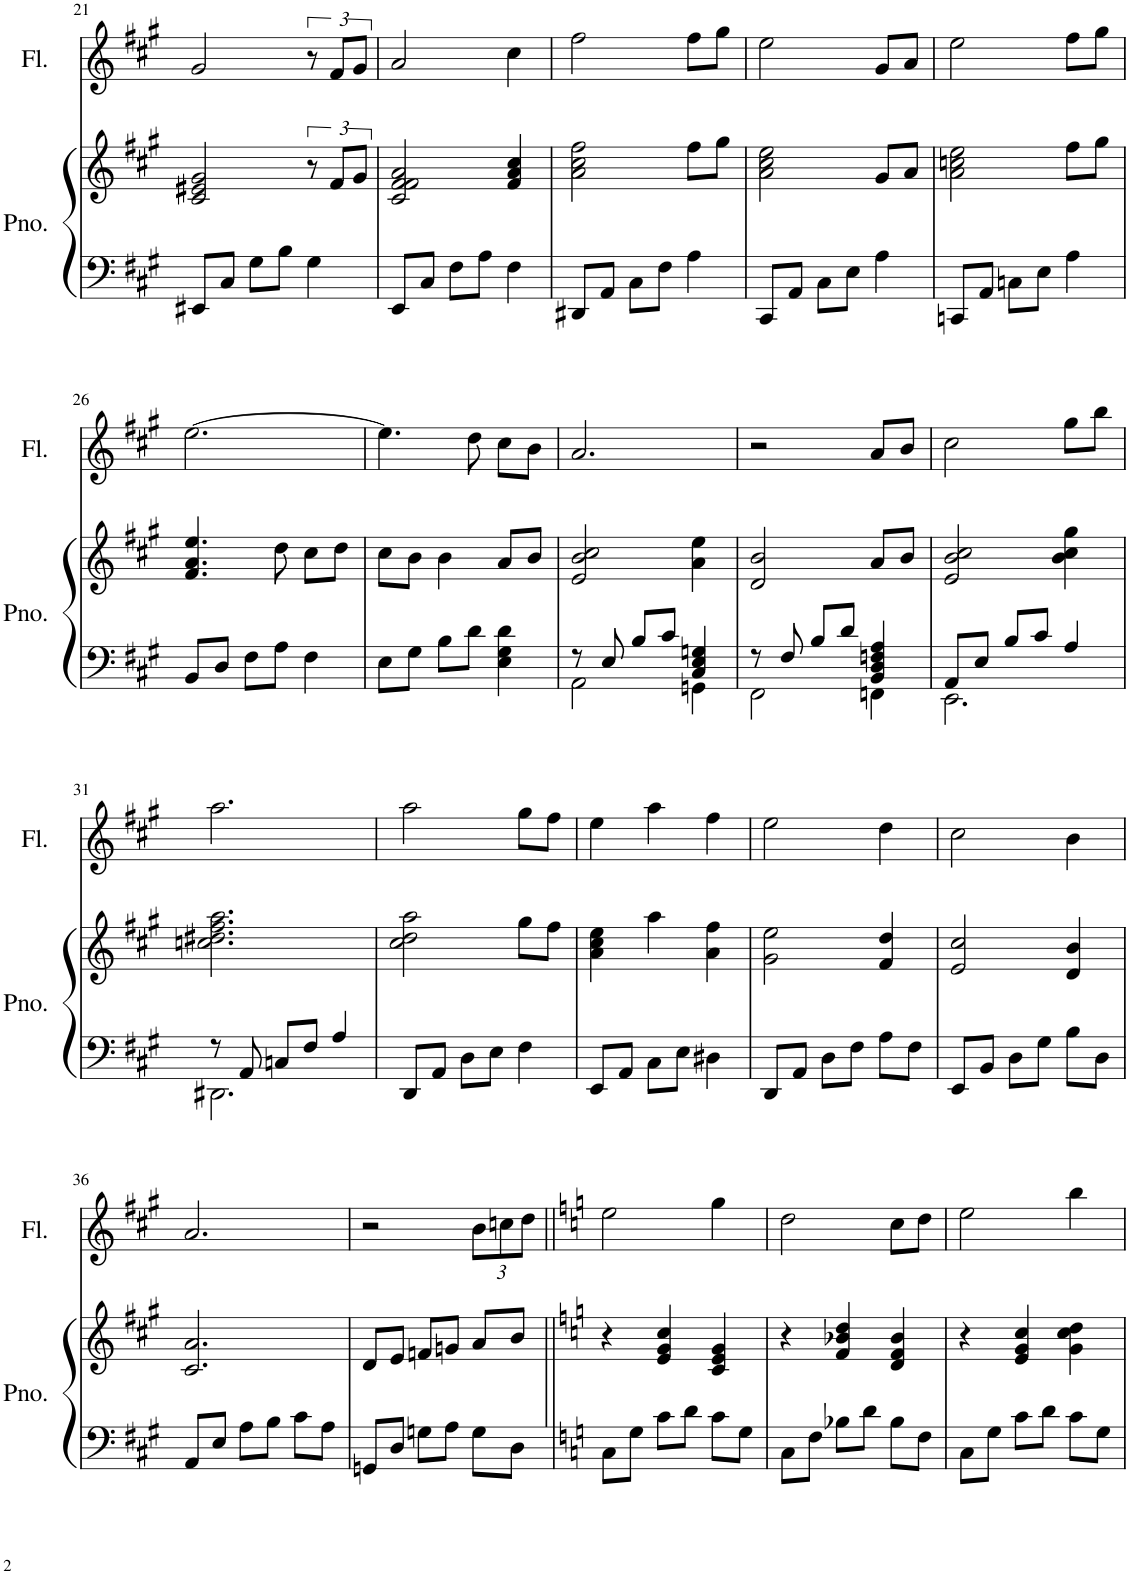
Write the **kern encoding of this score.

**kern	**kern	**kern
*part2	*part2	*part1
*staff3	*staff2	*staff1
*I"Piano	*	*I"Flute
*I'Pno.	*	*I'Fl.
!!LO:PB:g=z
*clefF4	*clefG2	*clefG2
*k[f#c#g#]	*k[f#c#g#]	*k[f#c#g#]
*M3/4	*M3/4	*M3/4
=21	=21	=21
8EE#X/L	2c#/ 2e#X/ 2g#/	2g#/
8C#/J	.	.
8G#\L	.	.
8B\J	.	.
4G#\	12r	12r
.	12f#/L	12f#/L
.	12g#/J	12g#/J
=22	=22	=22
8EE/L	2c#/ 2f#/ 2f#/ 2a/	2a/
8C#/J	.	.
8F#\L	.	.
8A\J	.	.
4F#\	4f#/ 4a/ 4cc#/	4cc#\
=23	=23	=23
8DD#X/L	2a\ 2cc#\ 2ff#\	2ff#\
8AA/J	.	.
8C#\L	.	.
8F#\J	.	.
4A\	8ff#\L	8ff#\L
.	8gg#\J	8gg#\J
=24	=24	=24
8CC#/L	2a\ 2cc#\ 2ee\	2ee\
8AA/J	.	.
8C#\L	.	.
8E\J	.	.
4A\	8g#/L	8g#/L
.	8a/J	8a/J
=25	=25	=25
8CCn/L	2a\ 2ccn\ 2ee\	2ee\
8AA/J	.	.
8Cn\L	.	.
8E\J	.	.
4A\	8ff#\L	8ff#\L
.	8gg#\J	8gg#\J
!!LO:LB:g=z
=26	=26	=26
8BB/L	4.f#/ 4.a/ 4.ee/	[2.ee\
8D/J	.	.
8F#\L	.	.
8A\J	8dd\	.
4F#\	8cc#\L	.
.	8dd\J	.
=27	=27	=27
8E\L	8cc#\L	4.ee\]
8G#\J	8b\J	.
8B\L	4b\	.
8d\J	.	8dd\
4E\ 4G#\ 4d\	8a/L	8cc#\L
.	8b/J	8b\J
=28	=28	=28
*^	*	*
8r	2AA\	2e/ 2b/ 2cc#/	2.a/
8E/	.	.	.
8B/L	.	.	.
8c#/J	.	.	.
4C#/ 4E/ 4Gn/	4GGn\	4a\ 4ee\	.
=29	=29	=29	=29
8r	2FF#\	2d/ 2b/	2r
8F#/	.	.	.
8B/L	.	.	.
8d/J	.	.	.
4BB/ 4D/ 4Fn/ 4A/	4FFn\	8a/L	8a/L
.	.	8b/J	8b/J
=30	=30	=30	=30
8AA/L	2.EE\	2e/ 2b/ 2cc#/	2cc#\
8E/J	.	.	.
8B/L	.	.	.
8c#/J	.	.	.
4A/	.	4b\ 4cc#\ 4gg#\	8gg#\L
.	.	.	8bb\J
!!LO:LB:g=z
=31	=31	=31	=31
8r	2.DD#X\	2.ccn\ 2.dd#X\ 2.ff#\ 2.aa\	2.aa\
8AA/	.	.	.
8Cn/L	.	.	.
8F#/J	.	.	.
4A/	.	.	.
*v	*v	*	*
=32	=32	=32
8DD/L	2cc#\ 2dd\ 2aa\	2aa\
8AA/J	.	.
8D\L	.	.
8E\J	.	.
4F#\	8gg#\L	8gg#\L
.	8ff#\J	8ff#\J
=33	=33	=33
8EE/L	4a\ 4cc#\ 4ee\	4ee\
8AA/J	.	.
8C#\L	4aa\	4aa\
8E\J	.	.
4D#X\	4a\ 4ff#\	4ff#\
=34	=34	=34
8DD/L	2g#\ 2ee\	2ee\
8AA/J	.	.
8D\L	.	.
8F#\J	.	.
8A\L	4f#/ 4dd/	4dd\
8F#\J	.	.
=35	=35	=35
8EE/L	2e/ 2cc#/	2cc#\
8BB/J	.	.
8D\L	.	.
8G#\J	.	.
8B\L	4d/ 4b/	4b\
8D\J	.	.
!!LO:LB:g=z
=36	=36	=36
8AA/L	2.c#/ 2.a/	2.a/
8E/J	.	.
8A\L	.	.
8B\J	.	.
8c#\L	.	.
8A\J	.	.
=37	=37	=37
8GGn/L	8d/L	2r
8D/J	8e/J	.
8Gn\L	8fn/L	.
8A\J	8gn/J	.
*	*	*Xbrackettup
8G\L	8a/L	12b\L
.	.	12ccn\
8D\J	8b/J	.
.	.	12dd\J
=38||	=38||	=38||
*k[]	*k[]	*k[]
8C\L	4r	2ee\
8G\J	.	.
8c\L	4e/ 4g/ 4cc/	.
8d\J	.	.
8c\L	4c/ 4e/ 4g/	4gg\
8G\J	.	.
=39	=39	=39
8C\L	4r	2dd\
8F\J	.	.
8B-X\L	4f/ 4b-X/ 4dd/	.
8d\J	.	.
8B-\L	4d/ 4f/ 4b-/	8cc\L
8F\J	.	8dd\J
=40	=40	=40
8C\L	4r	2ee\
8G\J	.	.
8c\L	4e/ 4g/ 4cc/	.
8d\J	.	.
8c\L	4g\ 4cc\ 4dd\	4bb\
8G\J	.	.
=	=	=
*-	*-	*-
